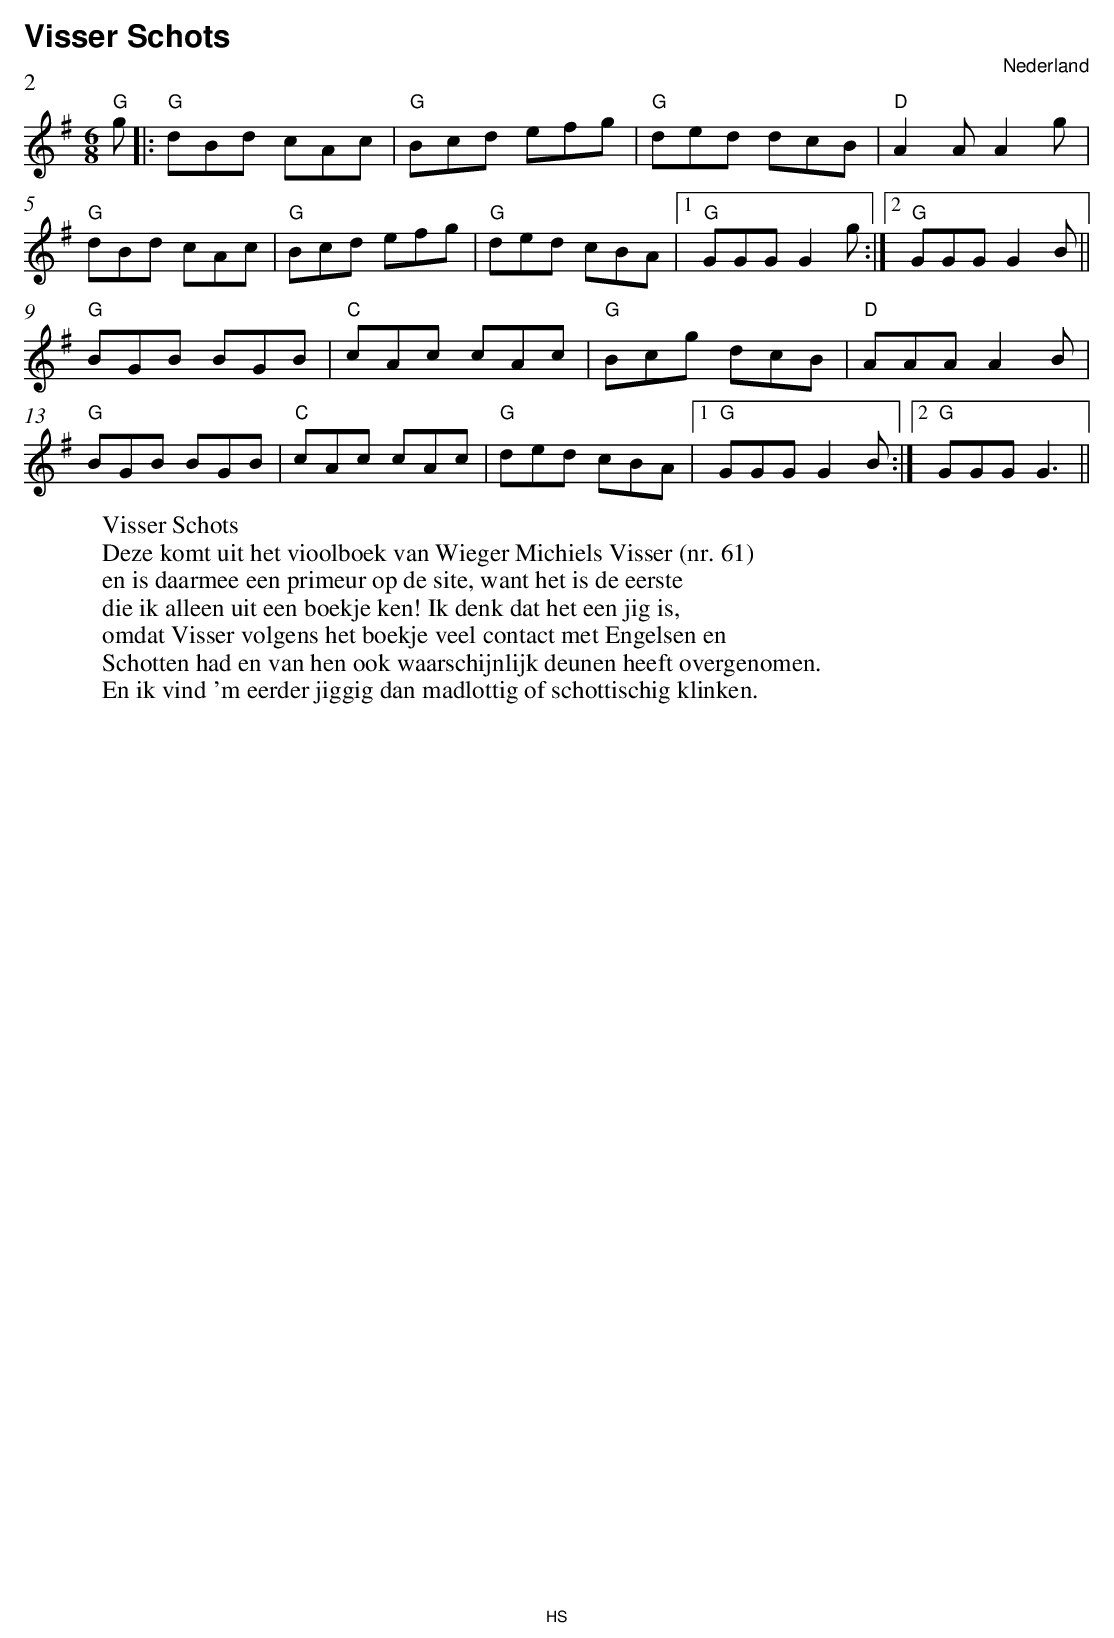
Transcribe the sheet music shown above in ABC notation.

X:1
T:Visser Schots
O:Nederland
M:6/8
L:1/8
Q:1/8=166
P:2
K:G
"G"g |:"G" dBd cAc | "G"Bcd efg | "G"ded dcB | "D"A2 A A2 g |
"G"dBd cAc | "G"Bcd efg | "G"ded cBA |1"G" GGG G2 g :|2"G" GGG G2 B ||
"G"BGB BGB | "C"cAc cAc | "G"Bcg dcB | "D"AAA A2 B |
"G"BGB BGB | "C"cAc cAc | "G"ded cBA |1"G" GGG G2 B :|2"G" GGG G3 ||
W:Visser Schots
W:Deze komt uit het vioolboek van Wieger Michiels Visser (nr. 61)
W: en is daarmee een primeur op de site, want het is de eerste
W:die ik alleen uit een boekje ken! Ik denk dat het een jig is,
W: omdat Visser volgens het boekje veel contact met Engelsen en
W:Schotten had en van hen ook waarschijnlijk deunen heeft overgenomen.
W: En ik vind 'm eerder jiggig dan madlottig of schottischig klinken.
